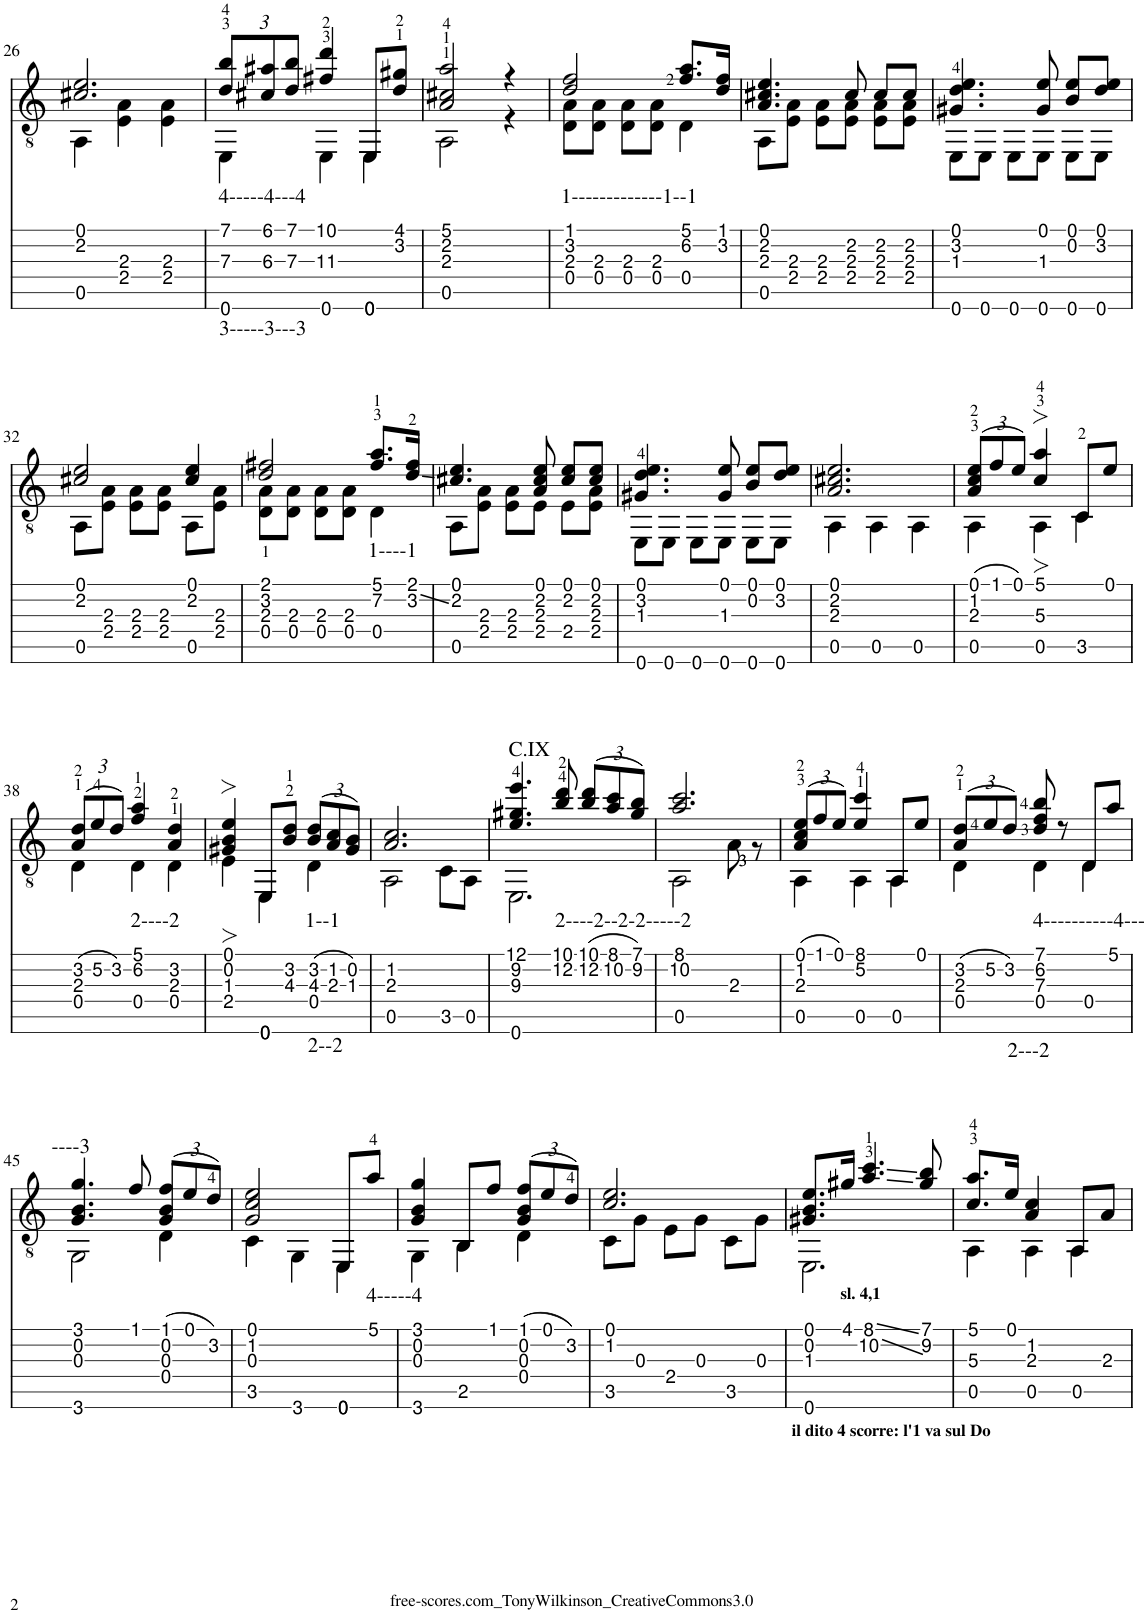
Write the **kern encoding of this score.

**kern	**kern
*part1	*part1
*staff2	*staff1
*I"Guitar	*
*I'Guit.	*
!!LO:PB:g=z
*	*clefGv2
*k[]	*k[]
*M3/4	*M3/4
=26	=26
*^	*^
2.c# 2.e	4AA	2.c#X/ 2.e/	4AA\
.	4E 4A	.	4E\ 4A\
.	4E 4A	.	4E\ 4A\
=27	=27	=27	=27
*Xbrackettup	*	*Xbrackettup	*
!LO:TX:a:t=4-----4---4	!	!	!
!LO:TX:b:t=3-----3---3	!	!	!
12d\ 12b\L	4EE	12d/ 12b/L	4EE\
12c#\ 12a#\	.	12c#X/ 12a#X/	.
12d\ 12b\J	.	12d/ 12b/J	.
4f# 4dd	4EE	4f#X/ 4dd/	4EE\
8EEL	4EE	8EE/L	4EE\
8d\ 8g#\J	.	8d/ 8g#X/J	.
=28	=28	=28	=28
2A 2c# 2a	2AA	2A/ 2c#X/ 2a/	2AA\
4r	4r	4r	4r
=29	=29	=29	=29
!LO:TX:a:t=1-------------1--1	!	!	!
2d 2f	8D\ 8A\L	2d/ 2f/	8D\ 8A\L
.	8D\ 8A\J	.	8D\ 8A\J
.	8D\ 8A\L	.	8D\ 8A\L
.	8D\ 8A\J	.	8D\ 8A\J
8.f\ 8.a\L	4D	8.f/ 8.a/L	4D\
16d\ 16f\Jk	.	16d/ 16f/Jk	.
=30	=30	=30	=30
4.A 4.c# 4.e	8AAL	4.A/ 4.c#X/ 4.e/	8AA\L
.	8E\ 8A\J	.	8E\ 8A\J
.	8E\ 8A\L	.	8E\ 8A\L
8c#	8E\ 8A\J	8c#/	8E\ 8A\J
8c#L	8E\ 8A\L	8c#/L	8E\ 8A\L
8c#J	8E\ 8A\J	8c#/J	8E\ 8A\J
=31	=31	=31	=31
4.G# 4.d 4.e	8EEL	4.G#X/ 4.d/ 4.e/	8EE\L
.	8EEJ	.	8EE\J
.	8EEL	.	8EE\L
8G# 8e	8EEJ	8G#/ 8e/	8EE\J
8B\ 8e\L	8EEL	8B/ 8e/L	8EE\L
8d\ 8e\J	8EEJ	8d/ 8e/J	8EE\J
!!LO:LB:g=z	!!
=32	=32	=32	=32
2c# 2e	8AAL	2c#X/ 2e/	8AA\L
.	8E\ 8A\J	.	8E\ 8A\J
.	8E\ 8A\L	.	8E\ 8A\L
.	8E\ 8A\J	.	8E\ 8A\J
4c# 4e	8AAL	4c#/ 4e/	8AA\L
.	8E\ 8A\J	.	8E\ 8A\J
=33	=33	=33	=33
2d 2f#	8D\ 8A\L	2d/ 2f#X/	8D\ 8A\L
.	8D\ 8A\J	.	8D\ 8A\J
.	8D\ 8A\L	.	8D\ 8A\L
.	8D\ 8A\J	.	8D\ 8A\J
!LO:TX:a:t=1----1	!	!	!
8.f#\ 8.a\L	4D	8.f#/ 8.a/L	4D\
16d\ 16f#\Jk	.	16d/ 16f#/Jk	.
=34	=34	=34	=34
4.c# 4.e	8AAL	4.c#X/ 4.e/	8AA\L
.	8E\ 8A\J	.	8E\ 8A\J
.	8E\ 8A\L	.	8E\ 8A\L
8A 8c# 8e	8EJ	8A/ 8c#/ 8e/	8E\J
8c#\ 8e\L	8EL	8c#/ 8e/L	8E\L
8c#\ 8e\J	8E\ 8A\J	8c#/ 8e/J	8E\ 8A\J
=35	=35	=35	=35
4.G# 4.d 4.e	8EEL	4.G#X/ 4.d/ 4.e/	8EE\L
.	8EEJ	.	8EE\J
.	8EEL	.	8EE\L
8G# 8e	8EEJ	8G#/ 8e/	8EE\J
8B\ 8e\L	8EEL	8B/ 8e/L	8EE\L
8d\ 8e\J	8EEJ	8d/ 8e/J	8EE\J
=36	=36	=36	=36
2.A 2.c# 2.e	4AA	2.A/ 2.c#X/ 2.e/	4AA\
.	4AA	.	4AA\
.	4AA	.	4AA\
=37	=37	=37	=37
12A\ 12c\ 12e\L	4AA	(12A/ 12c/ 12e/L	4AA\
12f	.	12f/	.
12eJ	.	12e/J)	.
4c> 4a>	4AA	4c/> 4a/>	4AA\
8CL	4C	8C/L	4C\
8eJ	.	8e/J	.
!!LO:LB:g=z	!!
=38	=38	=38	=38
12A\ 12d\L	4D	(12A/ 12d/L	4D\
12e	.	12e/	.
12dJ	.	12d/J)	.
!LO:TX:a:t=2----2	!	!	!
4f 4a	4D	4f/ 4a/	4D\
4A 4d	4D	4A/ 4d/	4D\
=39	=39	=39	=39
4G#> 4B> 4e>	4E	4G#X/> 4B/> 4e/>	4E\
8EEL	4EE	8EE/L	4EE\
8B\ 8d\J	.	8B/ 8d/J	.
!LO:TX:a:t=1--1	!	!	!
!LO:TX:b:t=2--2	!	!	!
12B\ 12d\L	4D	(12B/ 12d/L	4D\
12A\ 12c\	.	12A/ 12c/	.
12G#\ 12B\J	.	12G#/ 12B/J)	.
=40	=40	=40	=40
2.A 2.c	2AA	2.A/ 2.c/	2AA\
.	8CL	.	8C\L
.	8AAJ	.	8AA\J
=41	=41	=41	=41
!	!	!LO:TX:a:t=C.IX	!
4.e 4.g# 4.ee	2.EE	4.e/ 4.g#X/ 4.ee/	2.EE\
!LO:TX:a:t=2----2--2-2-----2	!	!	!
8b 8dd	.	8b/ 8dd/	.
12b\ 12dd\L	.	(12b/ 12dd/L	.
12a\ 12cc\	.	12a/ 12cc/	.
12g#\ 12b\J	.	12g#/ 12b/J)	.
=42	=42	=42	=42
2.a 2.cc	2AA	2.a/ 2.cc/	2AA\
.	8A	.	8A\
.	8r	.	8r
=43	=43	=43	=43
12A\ 12c\ 12e\L	4AA	(12A/ 12c/ 12e/L	4AA\
12f	.	12f/	.
12eJ	.	12e/J)	.
4e 4cc	4AA	4e/ 4cc/	4AA\
8AAL	4AA	8AA/L	4AA\
8eJ	.	8e/J	.
=44	=44	=44	=44
12A\ 12d\L	4D	(12A/ 12d/L	4D\
12e	.	12e/	.
!LO:TX:b:t=2---2	!	!	!
12dJ	.	12d/J)	.
!LO:TX:a:t=4----------4---	!	!	!
8d 8f 8b	4D	8d/ 8f/ 8b/	4D\
8r	.	8r	.
8DL	4D	8D/L	4D\
8aJ	.	8a/J	.
!!LO:LB:g=z	!!
=45	=45	=45	=45
!	!	!LO:TX:a:t=----3	!
4.G 4.B 4.g	2GG	4.G/ 4.B/ 4.g/	2GG\
8f	.	8f/	.
12G\ 12B\ 12f\L	4D	(12G/ 12B/ 12f/L	4D\
12e	.	12e/	.
12dJ	.	12d/J)	.
=46	=46	=46	=46
2G 2c 2e	4C	2G/ 2c/ 2e/	4C\
.	4GG	.	4GG\
8EEL	4EE	8EE/L	4EE\
!LO:TX:a:t=4-----4	!	!	!
8aJ	.	8a/J	.
=47	=47	=47	=47
4G 4B 4g	4GG	4G/ 4B/ 4g/	4GG\
8BBL	4BB	8BB/L	4BB\
8fJ	.	8f/J	.
12G\ 12B\ 12f\L	4D	(12G/ 12B/ 12f/L	4D\
12e	.	12e/	.
12dJ	.	12d/J)	.
=48	=48	=48	=48
2.c 2.e	8CL	2.c/ 2.e/	8C\L
.	8GJ	.	8G\J
.	8EL	.	8E\L
.	8GJ	.	8G\J
.	8CL	.	8C\L
.	8GJ	.	8G\J
=49	=49	=49	=49
!LO:TX:b:B:t=il dito 4 scorre&colon; l'1 va sul Do	!	!	!
8.G#\ 8.B\ 8.e\L	2.EE	8.G#X/ 8.B/ 8.e/L	2.EE\
!LO:TX:a:B:t=sl. 4,1	!	!	!
16g#Jk	.	16g#X/Jk	.
4.a 4.cc	.	4.a/ 4.cc/	.
8g# 8b	.	8g#/ 8b/	.
=50	=50	=50	=50
8.c\ 8.a\L	4AA	8.c/ 8.a/L	4AA\
16eJk	.	16e/Jk	.
4A 4c	4AA	4A/ 4c/	4AA\
8AAL	4AA	8AA/L	4AA\
8AJ	.	8A/J	.
*v	*v	*	*
*	*v	*v
=	=
*-	*-
